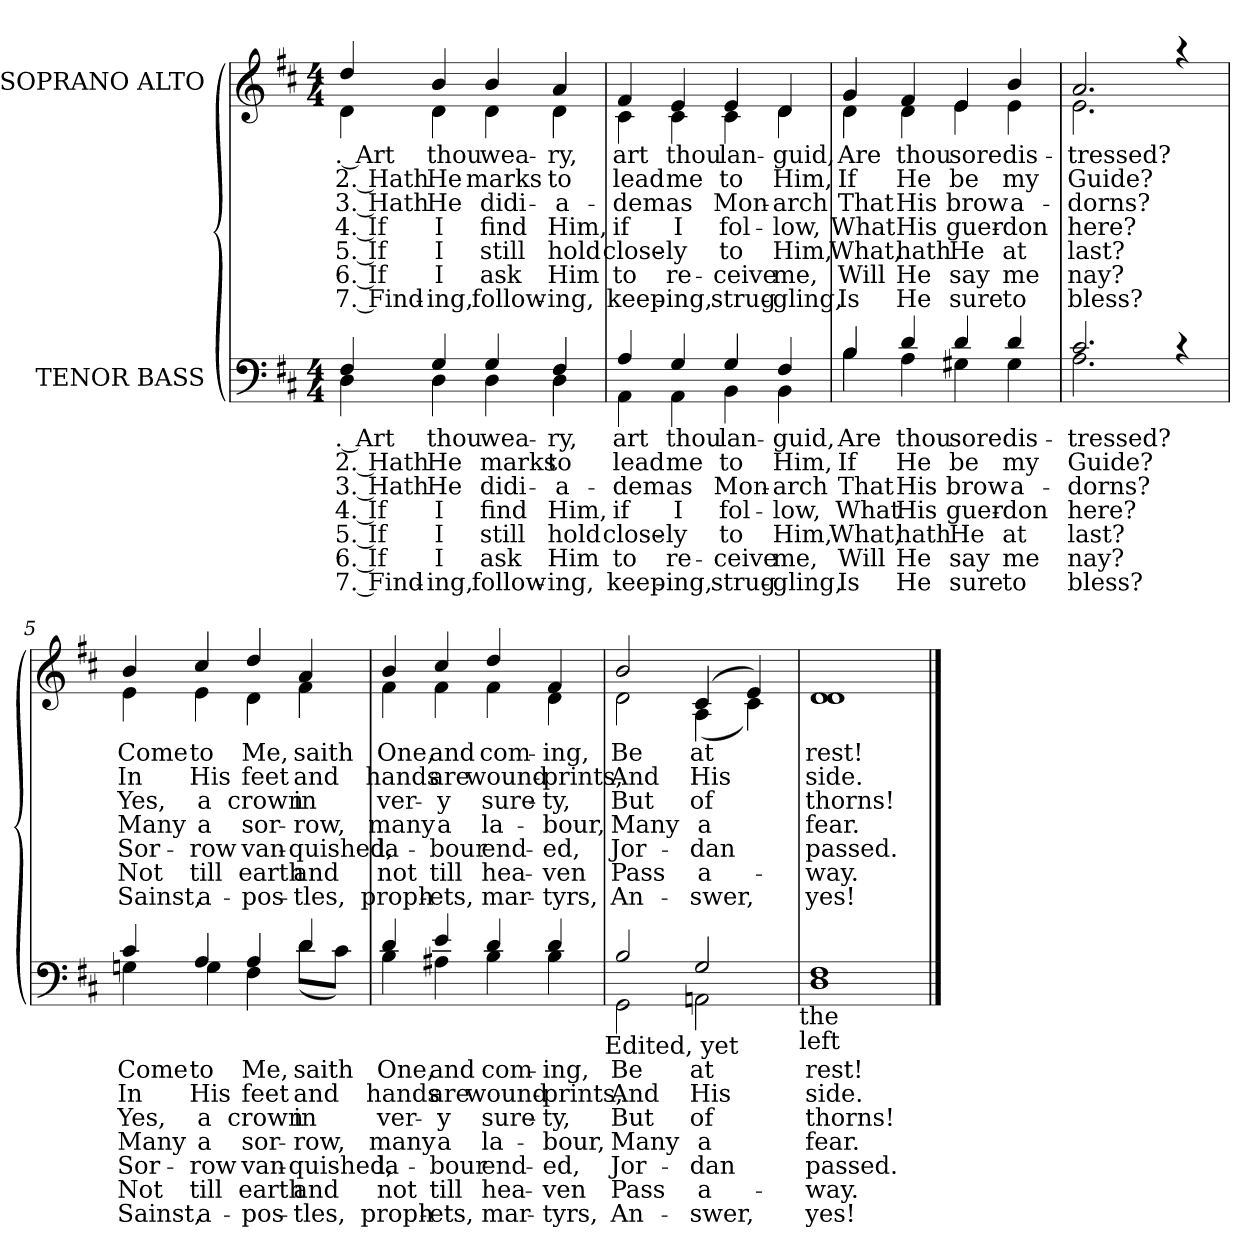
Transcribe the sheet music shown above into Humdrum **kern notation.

**kern	**text	**text	**text	**text	**text	**text	**text	**kern	**text	**text	**text	**text	**text	**text	**text
*part2	*part2	*part2	*part2	*part2	*part2	*part2	*part2	*part1	*part1	*part1	*part1	*part1	*part1	*part1	*part1
*staff2	*staff2	*staff2	*staff2	*staff2	*staff2	*staff2	*staff2	*staff1	*staff1	*staff1	*staff1	*staff1	*staff1	*staff1	*staff1
*I"TENOR BASS	*	*	*	*	*	*	*	*I"SOPRANO ALTO	*	*	*	*	*	*	*
*clefF4	*	*	*	*	*	*	*	*clefG2	*	*	*	*	*	*	*
*k[f#c#]	*	*	*	*	*	*	*	*k[f#c#]	*	*	*	*	*	*	*
*D:	*	*	*	*	*	*	*	*D:	*	*	*	*	*	*	*
*M4/4	*	*	*	*	*	*	*	*M4/4	*	*	*	*	*	*	*
=1	=1	=1	=1	=1	=1	=1	=1	=1	=1	=1	=1	=1	=1	=1	=1
!	!LO:LY:a:rj	!LO:LY:a:rj	!LO:LY:a:rj	!LO:LY:a:rj	!LO:LY:a:rj	!LO:LY:a:rj	!LO:LY:a:rj	!	!LO:LY:b:rj	!LO:LY:b:rj	!LO:LY:b:rj	!LO:LY:b:rj	!LO:LY:b:rj	!LO:LY:b:rj	!LO:LY:b:rj
*^	*	*	*	*	*	*	*	*^	*	*	*	*	*	*	*
4F#/	4D\	. Art	2. Hath	3. Hath	4. If	5. If	6. If	7. Find-	4dd/	4d\	. Art	2. Hath	3. Hath	4. If	5. If	6. If	7. Find-
!	!	!LO:LY:a	!LO:LY:a	!LO:LY:a	!LO:LY:a	!LO:LY:a	!LO:LY:a	!LO:LY:a	!	!	!LO:LY:b	!LO:LY:b	!LO:LY:b	!LO:LY:b	!LO:LY:b	!LO:LY:b	!LO:LY:b
4G/	4D\	thou	He	He	I	I	I	-ing,	4b/	4d\	thou	He	He	I	I	I	-ing,
!	!	!LO:LY:a	!LO:LY:a	!LO:LY:a	!LO:LY:a	!LO:LY:a	!LO:LY:a	!LO:LY:a	!	!	!LO:LY:b	!LO:LY:b	!LO:LY:b	!LO:LY:b	!LO:LY:b	!LO:LY:b	!LO:LY:b
4G/	4D\	wea-	marks	didi-	find	still	ask	follow-	4b/	4d\	wea-	marks	didi-	find	still	ask	follow-
!	!	!LO:LY:a	!LO:LY:a	!LO:LY:a	!LO:LY:a	!LO:LY:a	!LO:LY:a	!LO:LY:a	!	!	!LO:LY:b	!LO:LY:b	!LO:LY:b	!LO:LY:b	!LO:LY:b	!LO:LY:b	!LO:LY:b
4F#/	4D\	-ry,	to	-a-	Him,	hold	Him	-ing,	4a/	4d\	-ry,	to	-a-	Him,	hold	Him	-ing,
=2	=2	=2	=2	=2	=2	=2	=2	=2	=2	=2	=2	=2	=2	=2	=2	=2	=2
!	!	!LO:LY:a	!LO:LY:a	!LO:LY:a	!LO:LY:a	!LO:LY:a	!LO:LY:a	!LO:LY:a	!	!	!LO:LY:b	!LO:LY:b	!LO:LY:b	!LO:LY:b	!LO:LY:b	!LO:LY:b	!LO:LY:b
4A/	4AA\	art	lead	-dem	if	close-	to	keep-	4f#/	4c#\	art	lead	-dem	if	close-	to	keep-
!	!	!LO:LY:a	!LO:LY:a	!LO:LY:a	!LO:LY:a	!LO:LY:a	!LO:LY:a	!LO:LY:a	!	!	!LO:LY:b	!LO:LY:b	!LO:LY:b	!LO:LY:b	!LO:LY:b	!LO:LY:b	!LO:LY:b
4G/	4AA\	thou	me	as	I	-ly	re-	-ing,	4e/	4c#\	thou	me	as	I	-ly	re-	-ing,
!	!	!LO:LY:a	!LO:LY:a	!LO:LY:a	!LO:LY:a	!LO:LY:a	!LO:LY:a	!LO:LY:a	!	!	!LO:LY:b	!LO:LY:b	!LO:LY:b	!LO:LY:b	!LO:LY:b	!LO:LY:b	!LO:LY:b
4G/	4BB\	lan-	to	Mon-	fol-	to	-ceive	strug-	4e/	4c#\	lan-	to	Mon-	fol-	to	-ceive	strug-
!	!	!LO:LY:a	!LO:LY:a	!LO:LY:a	!LO:LY:a	!LO:LY:a	!LO:LY:a	!LO:LY:a	!	!	!LO:LY:b	!LO:LY:b	!LO:LY:b	!LO:LY:b	!LO:LY:b	!LO:LY:b	!LO:LY:b
4F#/	4BB\	-guid,	Him,	-arch	-low,	Him,	me,	-gling,	4d/	4d\	-guid,	Him,	-arch	-low,	Him,	me,	-gling,
!!LO:LB:g=z	!!
=3	=3	=3	=3	=3	=3	=3	=3	=3	=3	=3	=3	=3	=3	=3	=3	=3	=3
!	!	!LO:LY:a	!LO:LY:a	!LO:LY:a	!LO:LY:a	!LO:LY:a	!LO:LY:a	!LO:LY:a	!	!	!LO:LY:b	!LO:LY:b	!LO:LY:b	!LO:LY:b	!LO:LY:b	!LO:LY:b	!LO:LY:b
4B/	4B\	Are	If	That	What	What,	Will	Is	4g/	4d\	Are	If	That	What	What,	Will	Is
!	!	!LO:LY:a	!LO:LY:a	!LO:LY:a	!LO:LY:a	!LO:LY:a	!LO:LY:a	!LO:LY:a	!	!	!LO:LY:b	!LO:LY:b	!LO:LY:b	!LO:LY:b	!LO:LY:b	!LO:LY:b	!LO:LY:b
4d/	4A\	thou	He	His	His	hath	He	He	4f#/	4d\	thou	He	His	His	hath	He	He
!	!	!LO:LY:a	!LO:LY:a	!LO:LY:a	!LO:LY:a	!LO:LY:a	!LO:LY:a	!LO:LY:a	!	!	!LO:LY:b	!LO:LY:b	!LO:LY:b	!LO:LY:b	!LO:LY:b	!LO:LY:b	!LO:LY:b
4d/	4G#X\	sore	be	brow	guer-	He	say	sure	4e/	4e\	sore	be	brow	guer-	He	say	sure
!	!	!LO:LY:a	!LO:LY:a	!LO:LY:a	!LO:LY:a	!LO:LY:a	!LO:LY:a	!LO:LY:a	!	!	!LO:LY:b	!LO:LY:b	!LO:LY:b	!LO:LY:b	!LO:LY:b	!LO:LY:b	!LO:LY:b
4d/	4G#\	dis-	my	a-	-don	at	me	to	4b/	4e\	dis-	my	a-	-don	at	me	to
=4	=4	=4	=4	=4	=4	=4	=4	=4	=4	=4	=4	=4	=4	=4	=4	=4	=4
!	!	!LO:LY:a	!LO:LY:a	!LO:LY:a	!LO:LY:a	!LO:LY:a	!LO:LY:a	!LO:LY:a	!	!	!LO:LY:b	!LO:LY:b	!LO:LY:b	!LO:LY:b	!LO:LY:b	!LO:LY:b	!LO:LY:b
2.c#/	2.A\	-tressed?	Guide?	-dorns?	here?	last?	nay?	bless?	2.a/	2.e\	-tressed?	Guide?	-dorns?	here?	last?	nay?	bless?
4rc	4ryy	.	.	.	.	.	.	.	4raa	4ryy	.	.	.	.	.	.	.
=5	=5	=5	=5	=5	=5	=5	=5	=5	=5	=5	=5	=5	=5	=5	=5	=5	=5
!	!	!LO:LY:a	!LO:LY:a	!LO:LY:a	!LO:LY:a	!LO:LY:a	!LO:LY:a	!LO:LY:a	!	!	!LO:LY:b	!LO:LY:b	!LO:LY:b	!LO:LY:b	!LO:LY:b	!LO:LY:b	!LO:LY:b
4c#/	4Gn\	Come	In	Yes,	Many	Sor-	Not	Sainst,	4b/	4e\	Come	In	Yes,	Many	Sor-	Not	Sainst,
!	!	!LO:LY:a	!LO:LY:a	!LO:LY:a	!LO:LY:a	!LO:LY:a	!LO:LY:a	!LO:LY:a	!	!	!LO:LY:b	!LO:LY:b	!LO:LY:b	!LO:LY:b	!LO:LY:b	!LO:LY:b	!LO:LY:b
4A/	4G\	to	His	a	a	-row	till	a-	4cc#/	4e\	to	His	a	a	-row	till	a-
!	!	!LO:LY:a	!LO:LY:a	!LO:LY:a	!LO:LY:a	!LO:LY:a	!LO:LY:a	!LO:LY:a	!	!	!LO:LY:b	!LO:LY:b	!LO:LY:b	!LO:LY:b	!LO:LY:b	!LO:LY:b	!LO:LY:b
4A/	4F#\	Me,	feet	crown	sor-	van-	earth	-pos-	4dd/	4d\	Me,	feet	crown	sor-	van-	earth	-pos-
!	!	!LO:LY:a	!LO:LY:a	!LO:LY:a	!LO:LY:a	!LO:LY:a	!LO:LY:a	!LO:LY:a	!	!	!LO:LY:b	!LO:LY:b	!LO:LY:b	!LO:LY:b	!LO:LY:b	!LO:LY:b	!LO:LY:b
4d/	(<8d\L	saith	and	in	-row,	-quished,	and	-tles,	4a/	4f#\	saith	and	in	-row,	-quished,	and	-tles,
.	8c#\J)	.	.	.	.	.	.	.	.	.	.	.	.	.	.	.	.
!!LO:LB:g=z	!!
=6	=6	=6	=6	=6	=6	=6	=6	=6	=6	=6	=6	=6	=6	=6	=6	=6	=6
!	!	!LO:LY:a	!LO:LY:a	!LO:LY:a	!LO:LY:a	!LO:LY:a	!LO:LY:a	!LO:LY:a	!	!	!LO:LY:b	!LO:LY:b	!LO:LY:b	!LO:LY:b	!LO:LY:b	!LO:LY:b	!LO:LY:b
4d/	4B\	One,	hands	ver-	many	la-	not	proph-	4b/	4f#\	One,	hands	ver-	many	la-	not	proph-
!	!	!LO:LY:a	!LO:LY:a	!LO:LY:a	!LO:LY:a	!LO:LY:a	!LO:LY:a	!LO:LY:a	!	!	!LO:LY:b	!LO:LY:b	!LO:LY:b	!LO:LY:b	!LO:LY:b	!LO:LY:b	!LO:LY:b
4e/	4A#X\	and	are	-y	a	-bour	till	-ets,	4cc#/	4f#\	and	are	-y	a	-bour	till	-ets,
!	!	!LO:LY:a	!LO:LY:a	!LO:LY:a	!LO:LY:a	!LO:LY:a	!LO:LY:a	!LO:LY:a	!	!	!LO:LY:b	!LO:LY:b	!LO:LY:b	!LO:LY:b	!LO:LY:b	!LO:LY:b	!LO:LY:b
4d/	4B\	com-	wound-	sure-	la-	end-	hea-	mar-	4dd/	4f#\	com-	wound-	sure-	la-	end-	hea-	mar-
!	!	!LO:LY:a	!LO:LY:a	!LO:LY:a	!LO:LY:a	!LO:LY:a	!LO:LY:a	!LO:LY:a	!	!	!LO:LY:b	!LO:LY:b	!LO:LY:b	!LO:LY:b	!LO:LY:b	!LO:LY:b	!LO:LY:b
4d/	4B\	-ing,	-prints,	-ty,	-bour,	-ed,	-ven	-tyrs,	4f#/	4d\	-ing,	-prints,	-ty,	-bour,	-ed,	-ven	-tyrs,
!	!LO:TX:b:t=Edited, yet	!	!	!	!	!	!	!	!	!	!	!	!	!	!	!	!
=7	=7	=7	=7	=7	=7	=7	=7	=7	=7	=7	=7	=7	=7	=7	=7	=7	=7
!	!	!LO:LY:a	!LO:LY:a	!LO:LY:a	!LO:LY:a	!LO:LY:a	!LO:LY:a	!LO:LY:a	!	!	!LO:LY:b	!LO:LY:b	!LO:LY:b	!LO:LY:b	!LO:LY:b	!LO:LY:b	!LO:LY:b
2B/	2GG\	Be	And	But	Many	Jor-	Pass	An-	2b/	2d\	Be	And	But	Many	Jor-	Pass	An-
!	!	!LO:LY:a	!LO:LY:a	!LO:LY:a	!LO:LY:a	!LO:LY:a	!LO:LY:a	!LO:LY:a	!	!	!LO:LY:b	!LO:LY:b	!LO:LY:b	!LO:LY:b	!LO:LY:b	!LO:LY:b	!LO:LY:b
2G/	2AAn\	at	His	of	a	-dan	a-	-swer,	(4c#/	(<4A\	at	His	of	a	-dan	a-	-swer,
.	.	.	.	.	.	.	.	.	4e/)	4c#\)	.	.	.	.	.	.	.
*v	*v	*	*	*	*	*	*	*	*	*	*	*	*	*	*	*	*
!LO:TX:b:t=the	!	!	!	!	!	!	!	!	!	!	!	!	!	!	!	!
!LO:TX:b:t=left	!	!	!	!	!	!	!	!	!	!	!	!	!	!	!	!
=8	=8	=8	=8	=8	=8	=8	=8	=8	=8	=8	=8	=8	=8	=8	=8	=8
!	!LO:LY:a	!LO:LY:a	!LO:LY:a	!LO:LY:a	!LO:LY:a	!LO:LY:a	!LO:LY:a	!	!	!LO:LY:b	!LO:LY:b	!LO:LY:b	!LO:LY:b	!LO:LY:b	!LO:LY:b	!LO:LY:b
*	*	*	*	*	*	*	*	*v	*v	*	*	*	*	*	*	*
1D 1F#	rest!	side.	thorns!	fear.	passed.	-way.	yes!	1d 1d	rest!	side.	thorns!	fear.	passed.	-way.	yes!
==	==	==	==	==	==	==	==	==	==	==	==	==	==	==	==
*-	*-	*-	*-	*-	*-	*-	*-	*-	*-	*-	*-	*-	*-	*-	*-
